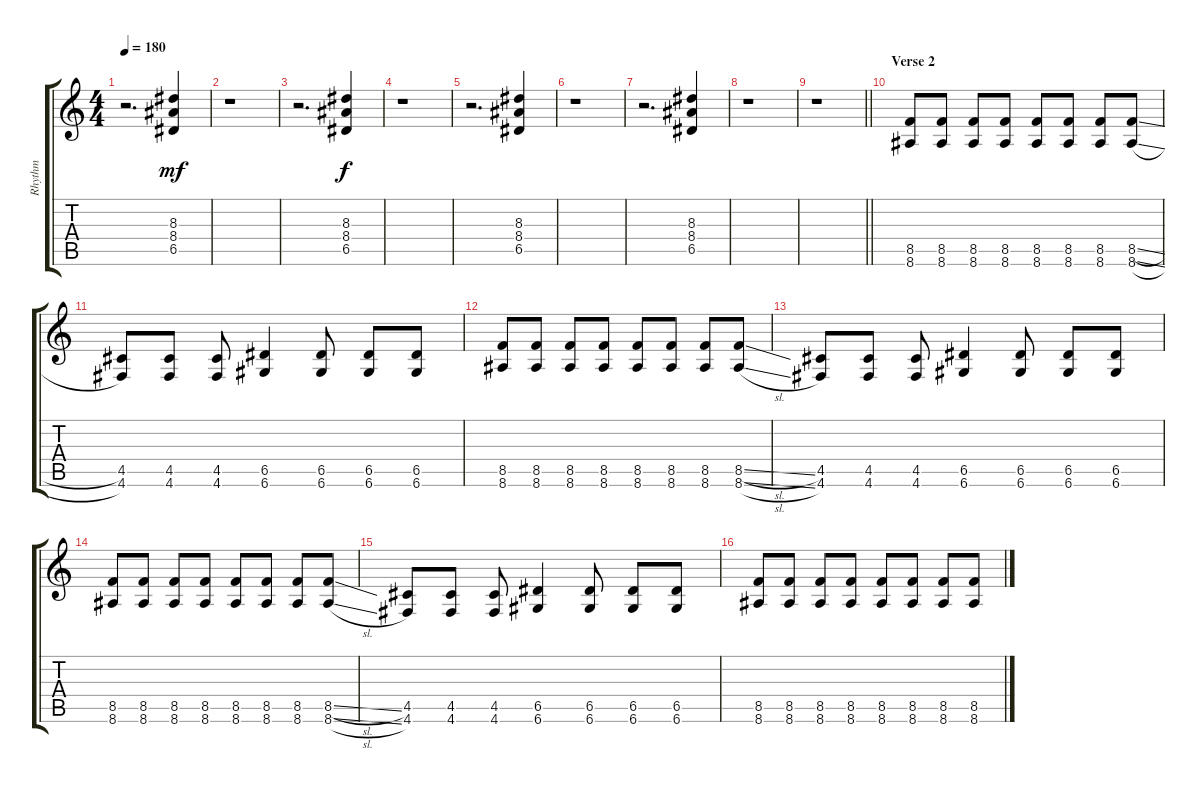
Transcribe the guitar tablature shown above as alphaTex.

\track ("Rhythm" "Rhythm") {instrument overdrivenguitar}
\staff {score tabs}
\tuning (E4 B3 G3 D3 A2 D2) {hide}
\ts (4 4)
\tempo 180
\clef g2
\ks c
r.2{d dy mf} (8.3 8.4 6.5).4 |
r.1 |
r.2{d} (8.3 8.4 6.5).4{dy f} |
r.1 |
r.2{d} (8.3 8.4 6.5).4 |
r.1 |
r.2{d} (8.3 8.4 6.5).4 |
r.1 |
\barLineRight lightlight
r.1 |
\section ("" "Verse 2")
(8.5 8.6).8{instrument distortionguitar} (8.5 8.6).8 (8.5 8.6).8 (8.5 8.6).8 (8.5 8.6).8 (8.5 8.6).8 (8.5 8.6).8 (8.5{sl} 8.6{sl}).8 |
(4.5 4.6).8 (4.5 4.6).8 (4.5 4.6).8 (6.5 6.6).4 (6.5 6.6).8 (6.5 6.6).8 (6.5 6.6).8 |
(8.5 8.6).8 (8.5 8.6).8 (8.5 8.6).8 (8.5 8.6).8 (8.5 8.6).8 (8.5 8.6).8 (8.5 8.6).8 (8.5{sl} 8.6{sl}).8 |
(4.5 4.6).8 (4.5 4.6).8 (4.5 4.6).8 (6.5 6.6).4 (6.5 6.6).8 (6.5 6.6).8 (6.5 6.6).8 |
(8.5 8.6).8 (8.5 8.6).8 (8.5 8.6).8 (8.5 8.6).8 (8.5 8.6).8 (8.5 8.6).8 (8.5 8.6).8 (8.5{sl} 8.6{sl}).8 |
(4.5 4.6).8 (4.5 4.6).8 (4.5 4.6).8 (6.5 6.6).4 (6.5 6.6).8 (6.5 6.6).8 (6.5 6.6).8 |
(8.5 8.6).8 (8.5 8.6).8 (8.5 8.6).8 (8.5 8.6).8 (8.5 8.6).8 (8.5 8.6).8 (8.5 8.6).8 (8.5{sl} 8.6{sl}).8
